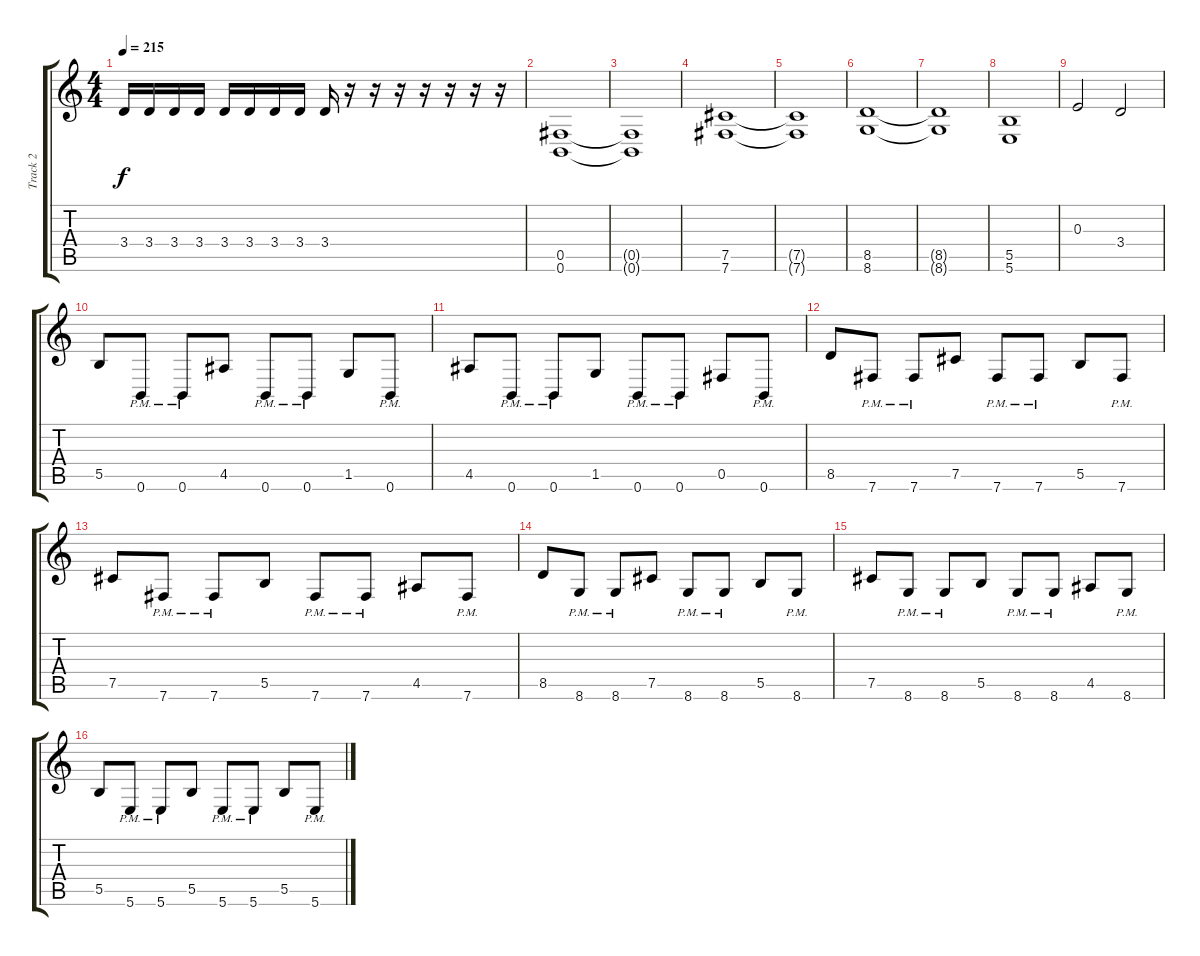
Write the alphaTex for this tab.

\track ("Track 2" "Track 2") {instrument distortionguitar}
\staff {score tabs}
\tuning (Db4 Ab3 E3 B2 Gb2 B1) {hide}
\ts (4 4)
\tempo 215
\clef g2
\ks c
3.4.16{dy f} 3.4.16 3.4.16 3.4.16 3.4.16 3.4.16 3.4.16 3.4.16 3.4.16 r.16 r.16 r.16 r.16 r.16 r.16 r.16 |
(0.5 0.6).1 |
(0.5{t} 0.6{t}).1 |
(7.5 7.6).1 |
(7.5{t} 7.6{t}).1 |
(8.5 8.6).1 |
(8.5{t} 8.6{t}).1 |
(5.5 5.6).1 |
0.3.2 3.4.2 |
5.5.8 0.6{pm}.8 0.6{pm}.8 4.5.8 0.6{pm}.8 0.6{pm}.8 1.5.8 0.6{pm}.8 |
4.5.8 0.6{pm}.8 0.6{pm}.8 1.5.8 0.6{pm}.8 0.6{pm}.8 0.5.8 0.6{pm}.8 |
8.5.8 7.6{pm}.8 7.6{pm}.8 7.5.8 7.6{pm}.8 7.6{pm}.8 5.5.8 7.6{pm}.8 |
7.5.8 7.6{pm}.8 7.6{pm}.8 5.5.8 7.6{pm}.8 7.6{pm}.8 4.5.8 7.6{pm}.8 |
8.5.8 8.6{pm}.8 8.6{pm}.8 7.5.8 8.6{pm}.8 8.6{pm}.8 5.5.8 8.6{pm}.8 |
7.5.8 8.6{pm}.8 8.6{pm}.8 5.5.8 8.6{pm}.8 8.6{pm}.8 4.5.8 8.6{pm}.8 |
5.5.8 5.6{pm}.8 5.6{pm}.8 5.5.8 5.6{pm}.8 5.6{pm}.8 5.5.8 5.6{pm}.8
